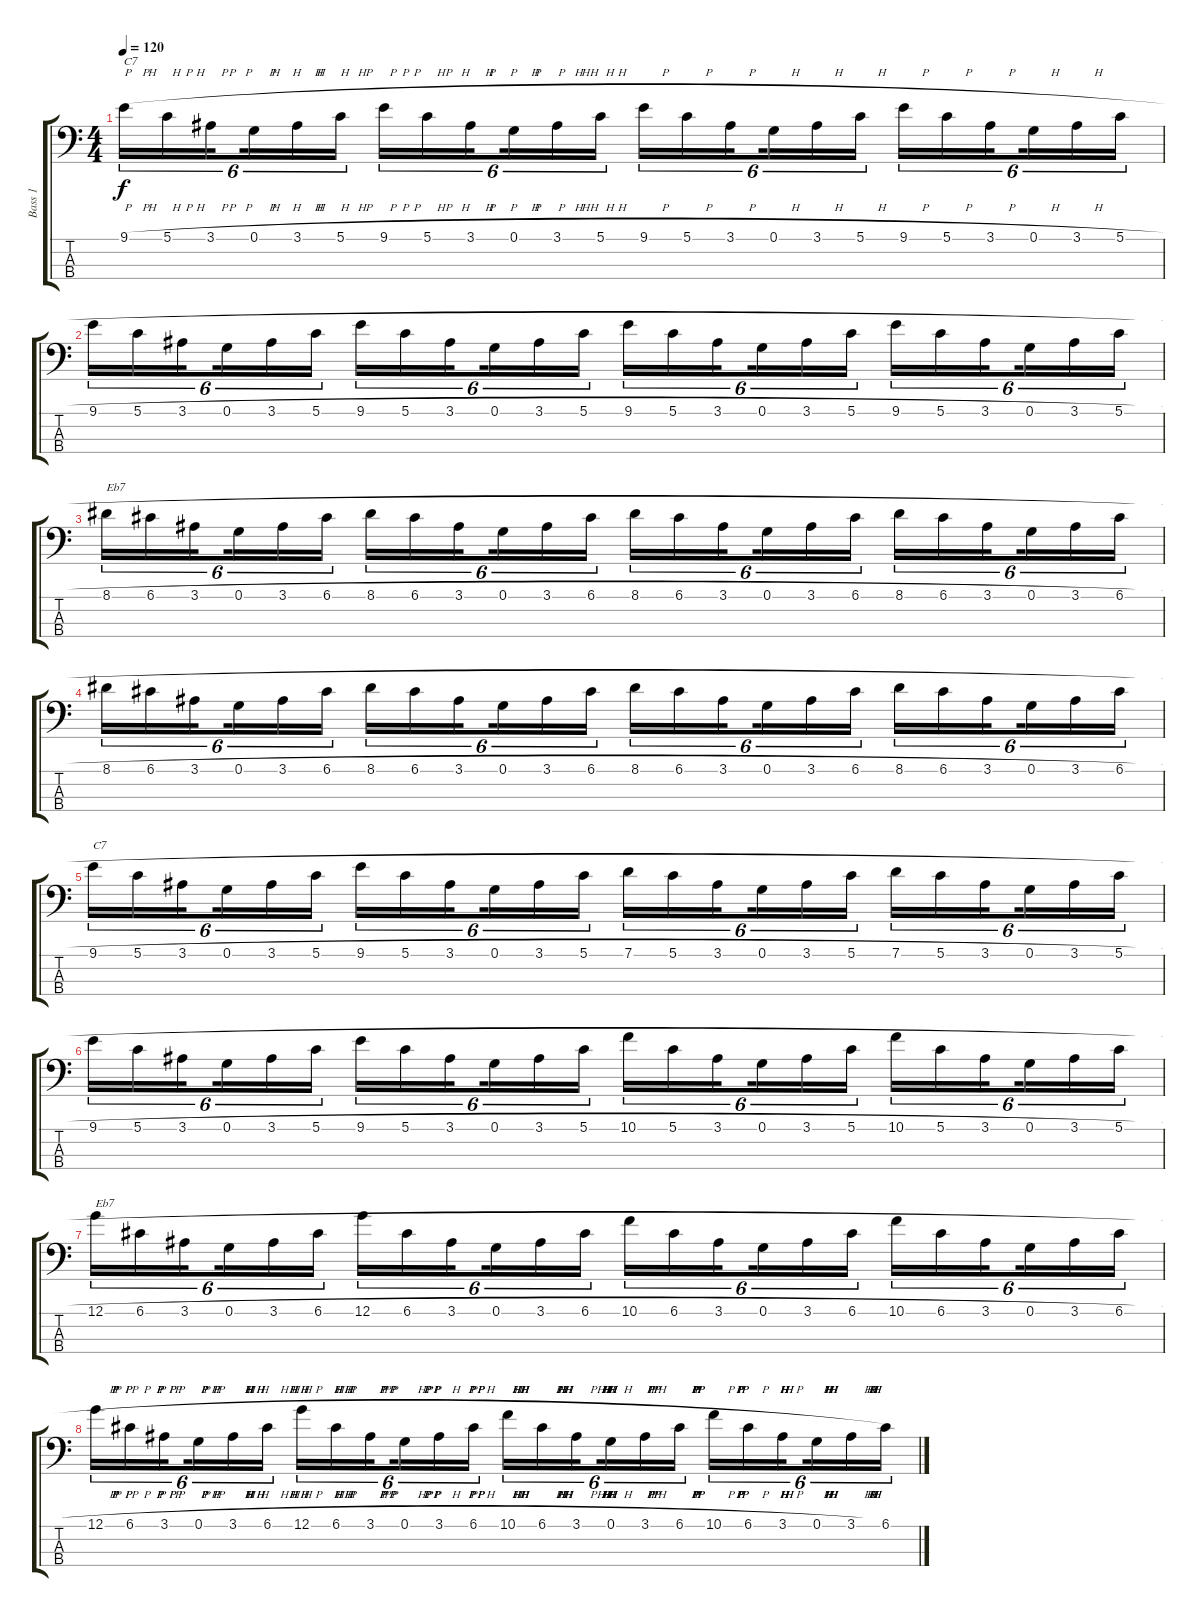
\track ("Bass 1" "Bass 1") {solo instrument electricbassfinger}
\staff {score tabs}
\tuning (G2 D2 A1 E1) {hide}
\ts (4 4)
\tempo 120
\clef f4
\ks c
9.1{h}.16{tu (6 4) txt "C7" dy f} 5.1{h}.16{tu (6 4)} 3.1{h}.16{tu (6 4) beam splitsecondary} 0.1{h}.16{tu (6 4)} 3.1{h}.16{tu (6 4)} 5.1{h}.16{tu (6 4)} 9.1{h}.16{tu (6 4)} 5.1{h}.16{tu (6 4)} 3.1{h}.16{tu (6 4) beam splitsecondary} 0.1{h}.16{tu (6 4)} 3.1{h}.16{tu (6 4)} 5.1{h}.16{tu (6 4)} 9.1{h}.16{tu (6 4)} 5.1{h}.16{tu (6 4)} 3.1{h}.16{tu (6 4) beam splitsecondary} 0.1{h}.16{tu (6 4)} 3.1{h}.16{tu (6 4)} 5.1{h}.16{tu (6 4)} 9.1{h}.16{tu (6 4)} 5.1{h}.16{tu (6 4)} 3.1{h}.16{tu (6 4) beam splitsecondary} 0.1{h}.16{tu (6 4)} 3.1{h}.16{tu (6 4)} 5.1{h}.16{tu (6 4)} |
9.1{h}.16{tu (6 4)} 5.1{h}.16{tu (6 4)} 3.1{h}.16{tu (6 4) beam splitsecondary} 0.1{h}.16{tu (6 4)} 3.1{h}.16{tu (6 4)} 5.1{h}.16{tu (6 4)} 9.1{h}.16{tu (6 4)} 5.1{h}.16{tu (6 4)} 3.1{h}.16{tu (6 4) beam splitsecondary} 0.1{h}.16{tu (6 4)} 3.1{h}.16{tu (6 4)} 5.1{h}.16{tu (6 4)} 9.1{h}.16{tu (6 4)} 5.1{h}.16{tu (6 4)} 3.1{h}.16{tu (6 4) beam splitsecondary} 0.1{h}.16{tu (6 4)} 3.1{h}.16{tu (6 4)} 5.1{h}.16{tu (6 4)} 9.1{h}.16{tu (6 4)} 5.1{h}.16{tu (6 4)} 3.1{h}.16{tu (6 4) beam splitsecondary} 0.1{h}.16{tu (6 4)} 3.1{h}.16{tu (6 4)} 5.1{h}.16{tu (6 4)} |
8.1{h}.16{tu (6 4) txt "Eb7"} 6.1{h}.16{tu (6 4)} 3.1{h}.16{tu (6 4) beam splitsecondary} 0.1{h}.16{tu (6 4)} 3.1{h}.16{tu (6 4)} 6.1{h}.16{tu (6 4)} 8.1{h}.16{tu (6 4)} 6.1{h}.16{tu (6 4)} 3.1{h}.16{tu (6 4) beam splitsecondary} 0.1{h}.16{tu (6 4)} 3.1{h}.16{tu (6 4)} 6.1{h}.16{tu (6 4)} 8.1{h}.16{tu (6 4)} 6.1{h}.16{tu (6 4)} 3.1{h}.16{tu (6 4) beam splitsecondary} 0.1{h}.16{tu (6 4)} 3.1{h}.16{tu (6 4)} 6.1{h}.16{tu (6 4)} 8.1{h}.16{tu (6 4)} 6.1{h}.16{tu (6 4)} 3.1{h}.16{tu (6 4) beam splitsecondary} 0.1{h}.16{tu (6 4)} 3.1{h}.16{tu (6 4)} 6.1{h}.16{tu (6 4)} |
8.1{h}.16{tu (6 4)} 6.1{h}.16{tu (6 4)} 3.1{h}.16{tu (6 4) beam splitsecondary} 0.1{h}.16{tu (6 4)} 3.1{h}.16{tu (6 4)} 6.1{h}.16{tu (6 4)} 8.1{h}.16{tu (6 4)} 6.1{h}.16{tu (6 4)} 3.1{h}.16{tu (6 4) beam splitsecondary} 0.1{h}.16{tu (6 4)} 3.1{h}.16{tu (6 4)} 6.1{h}.16{tu (6 4)} 8.1{h}.16{tu (6 4)} 6.1{h}.16{tu (6 4)} 3.1{h}.16{tu (6 4) beam splitsecondary} 0.1{h}.16{tu (6 4)} 3.1{h}.16{tu (6 4)} 6.1{h}.16{tu (6 4)} 8.1{h}.16{tu (6 4)} 6.1{h}.16{tu (6 4)} 3.1{h}.16{tu (6 4) beam splitsecondary} 0.1{h}.16{tu (6 4)} 3.1{h}.16{tu (6 4)} 6.1{h}.16{tu (6 4)} |
9.1{h}.16{tu (6 4) txt "C7"} 5.1{h}.16{tu (6 4)} 3.1{h}.16{tu (6 4) beam splitsecondary} 0.1{h}.16{tu (6 4)} 3.1{h}.16{tu (6 4)} 5.1{h}.16{tu (6 4)} 9.1{h}.16{tu (6 4)} 5.1{h}.16{tu (6 4)} 3.1{h}.16{tu (6 4) beam splitsecondary} 0.1{h}.16{tu (6 4)} 3.1{h}.16{tu (6 4)} 5.1{h}.16{tu (6 4)} 7.1{h}.16{tu (6 4)} 5.1{h}.16{tu (6 4)} 3.1{h}.16{tu (6 4) beam splitsecondary} 0.1{h}.16{tu (6 4)} 3.1{h}.16{tu (6 4)} 5.1{h}.16{tu (6 4)} 7.1{h}.16{tu (6 4)} 5.1{h}.16{tu (6 4)} 3.1{h}.16{tu (6 4) beam splitsecondary} 0.1{h}.16{tu (6 4)} 3.1{h}.16{tu (6 4)} 5.1{h}.16{tu (6 4)} |
9.1{h}.16{tu (6 4)} 5.1{h}.16{tu (6 4)} 3.1{h}.16{tu (6 4) beam splitsecondary} 0.1{h}.16{tu (6 4)} 3.1{h}.16{tu (6 4)} 5.1{h}.16{tu (6 4)} 9.1{h}.16{tu (6 4)} 5.1{h}.16{tu (6 4)} 3.1{h}.16{tu (6 4) beam splitsecondary} 0.1{h}.16{tu (6 4)} 3.1{h}.16{tu (6 4)} 5.1{h}.16{tu (6 4)} 10.1{h}.16{tu (6 4)} 5.1{h}.16{tu (6 4)} 3.1{h}.16{tu (6 4) beam splitsecondary} 0.1{h}.16{tu (6 4)} 3.1{h}.16{tu (6 4)} 5.1{h}.16{tu (6 4)} 10.1{h}.16{tu (6 4)} 5.1{h}.16{tu (6 4)} 3.1{h}.16{tu (6 4) beam splitsecondary} 0.1{h}.16{tu (6 4)} 3.1{h}.16{tu (6 4)} 5.1{h}.16{tu (6 4)} |
12.1{h}.16{tu (6 4) txt "Eb7"} 6.1{h}.16{tu (6 4)} 3.1{h}.16{tu (6 4) beam splitsecondary} 0.1{h}.16{tu (6 4)} 3.1{h}.16{tu (6 4)} 6.1{h}.16{tu (6 4)} 12.1{h}.16{tu (6 4)} 6.1{h}.16{tu (6 4)} 3.1{h}.16{tu (6 4) beam splitsecondary} 0.1{h}.16{tu (6 4)} 3.1{h}.16{tu (6 4)} 6.1{h}.16{tu (6 4)} 10.1{h}.16{tu (6 4)} 6.1{h}.16{tu (6 4)} 3.1{h}.16{tu (6 4) beam splitsecondary} 0.1{h}.16{tu (6 4)} 3.1{h}.16{tu (6 4)} 6.1{h}.16{tu (6 4)} 10.1{h}.16{tu (6 4)} 6.1{h}.16{tu (6 4)} 3.1{h}.16{tu (6 4) beam splitsecondary} 0.1{h}.16{tu (6 4)} 3.1{h}.16{tu (6 4)} 6.1{h}.16{tu (6 4)} |
12.1{h}.16{tu (6 4)} 6.1{h}.16{tu (6 4)} 3.1{h}.16{tu (6 4) beam splitsecondary} 0.1{h}.16{tu (6 4)} 3.1{h}.16{tu (6 4)} 6.1{h}.16{tu (6 4)} 12.1{h}.16{tu (6 4)} 6.1{h}.16{tu (6 4)} 3.1{h}.16{tu (6 4) beam splitsecondary} 0.1{h}.16{tu (6 4)} 3.1{h}.16{tu (6 4)} 6.1{h}.16{tu (6 4)} 10.1{h}.16{tu (6 4)} 6.1{h}.16{tu (6 4)} 3.1{h}.16{tu (6 4) beam splitsecondary} 0.1{h}.16{tu (6 4)} 3.1{h}.16{tu (6 4)} 6.1{h}.16{tu (6 4)} 10.1{h}.16{tu (6 4)} 6.1{h}.16{tu (6 4)} 3.1{h}.16{tu (6 4) beam splitsecondary} 0.1{h}.16{tu (6 4)} 3.1{h}.16{tu (6 4)} 6.1{h}.16{tu (6 4)}
